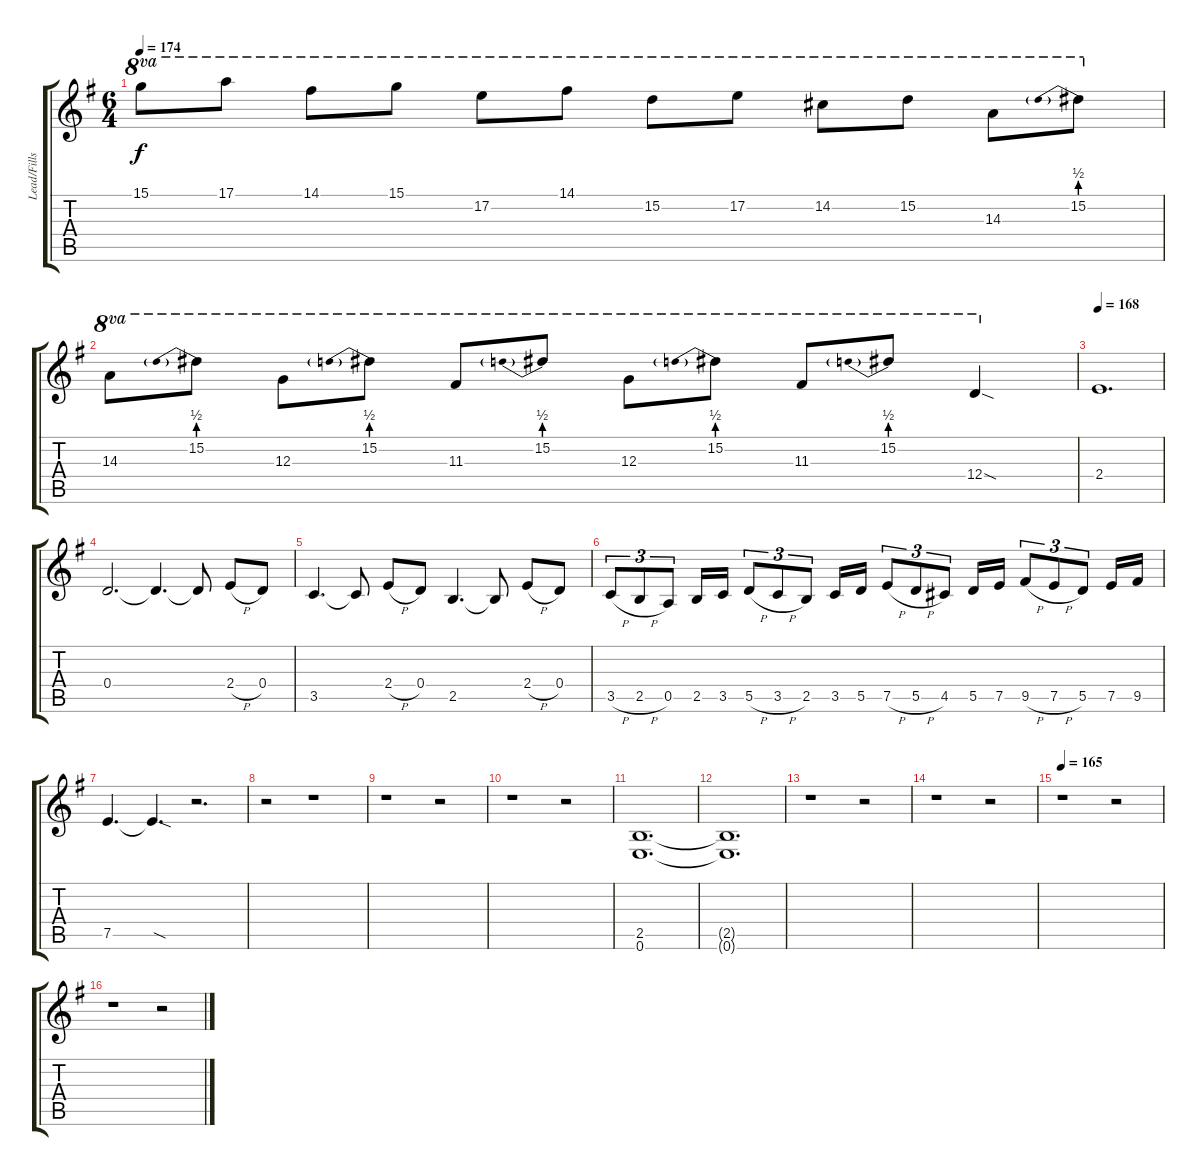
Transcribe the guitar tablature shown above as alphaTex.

\track ("Lead/Fills" "Lead/Fills") {instrument distortionguitar}
\staff {score tabs}
\tuning (E4 B3 G3 D3 A2 E2) {hide}
\ts (6 4)
\tempo 174
\clef g2
\ks g
15.1.8{ot 8va dy f} 17.1.8{ot 8va} 14.1.8{ot 8va} 15.1.8{ot 8va} 17.2.8{ot 8va} 14.1.8{ot 8va} 15.2.8{ot 8va} 17.2.8{ot 8va} 14.2.8{ot 8va} 15.2.8{ot 8va} 14.3.8{ot 8va} 15.2{be (prebend 0 2 60 2)}.8{ot 8va} |
14.3.8{ot 8va} 15.2{be (prebend 0 2 60 2)}.8{ot 8va} 12.3.8{ot 8va} 15.2{be (prebend 0 2 60 2)}.8{ot 8va} 11.3.8{ot 8va} 15.2{be (prebend 0 2 60 2)}.8{ot 8va} 12.3.8{ot 8va} 15.2{be (prebend 0 2 60 2)}.8{ot 8va} 11.3.8{ot 8va} 15.2{be (prebend 0 2 60 2)}.8{ot 8va} 12.4{sod}.4{ot 8va} |
\tempo 168
2.4.1{d} |
0.4.2{d} 0.4{t}.4{d} 0.4{t}.8 2.4{h}.8 0.4.8 |
3.5.4{d} 3.5{t}.8 2.4{h}.8 0.4.8 2.5.4{d} 2.5{t}.8 2.4{h}.8 0.4.8 |
3.5{h}.8{tu (3 2)} 2.5{h}.8{tu (3 2)} 0.5.8{tu (3 2)} 2.5.16 3.5.16 5.5{h}.8{tu (3 2)} 3.5{h}.8{tu (3 2)} 2.5.8{tu (3 2)} 3.5.16 5.5.16 7.5{h}.8{tu (3 2)} 5.5{h}.8{tu (3 2)} 4.5.8{tu (3 2)} 5.5.16 7.5.16 9.5{h}.8{tu (3 2)} 7.5{h}.8{tu (3 2)} 5.5.8{tu (3 2)} 7.5.16 9.5.16 |
7.5.4{d} 7.5{sod t}.4{d} r.2{d} |
r.2 r.1 |
r.1 r.2 |
r.1 r.2 |
(2.5 0.6).1{d} |
(2.5{t} 0.6{t}).1{d} |
r.1 r.2 |
r.1 r.2 |
\tempo 165
r.1 r.2 |
r.1 r.2
